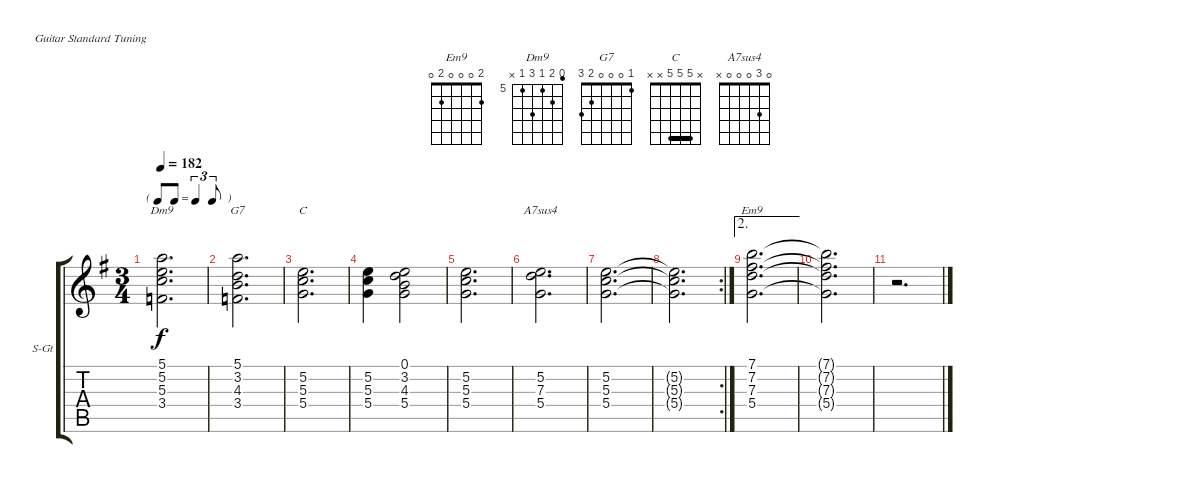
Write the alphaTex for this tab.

\bracketExtendMode groupsimilarinstruments
\firstSystemTrackNameOrientation horizontal
\otherSystemsTrackNameOrientation horizontal
\track ("George" "S-Gt") {instrument vibraphone}
\staff {score tabs}
\tuning (E4 B3 G3 D3 A2 E2)
\displaytranspose 12
\chord ("Em9" 2 0 0 0 2 0) {showfingering false}
\chord ("Dm9" 4 6 5 7 5 x) {firstfret 5 showfingering false}
\chord ("G7" 1 0 0 0 2 3) {showfingering false}
\chord ("C" x 5 5 5 x x) {showfingering false barre (5 5)}
\chord ("A7sus4" 0 3 0 0 0 x) {showfingering false}
\ts (3 4)
\tf triplet8th
\tempo 182
\clef g2
\ks eminor
(5.1 5.2 5.3 3.4).2{d ch "Dm9" dy f} |
(5.1 3.2 4.3 3.4).2{d ch "G7"} |
(5.2 5.3 5.4).2{d ch "C"} |
(5.2 5.3 5.4).4 (0.1 3.2 4.3 5.4).2 |
(5.2 5.3 5.4).2{d} |
(5.2 7.3 5.4).2{d ch "A7sus4"} |
(5.2 5.3 5.4).2{d} |
\rc 2
(5.2{t} 5.3{t} 5.4{t}).2{d} |
\ae 2
(7.1 7.2 7.3 5.4).2{d ch "Em9"} |
(7.1{t} 7.2{t} 7.3{t} 5.4{t}).2{d} |
r.2{d}
